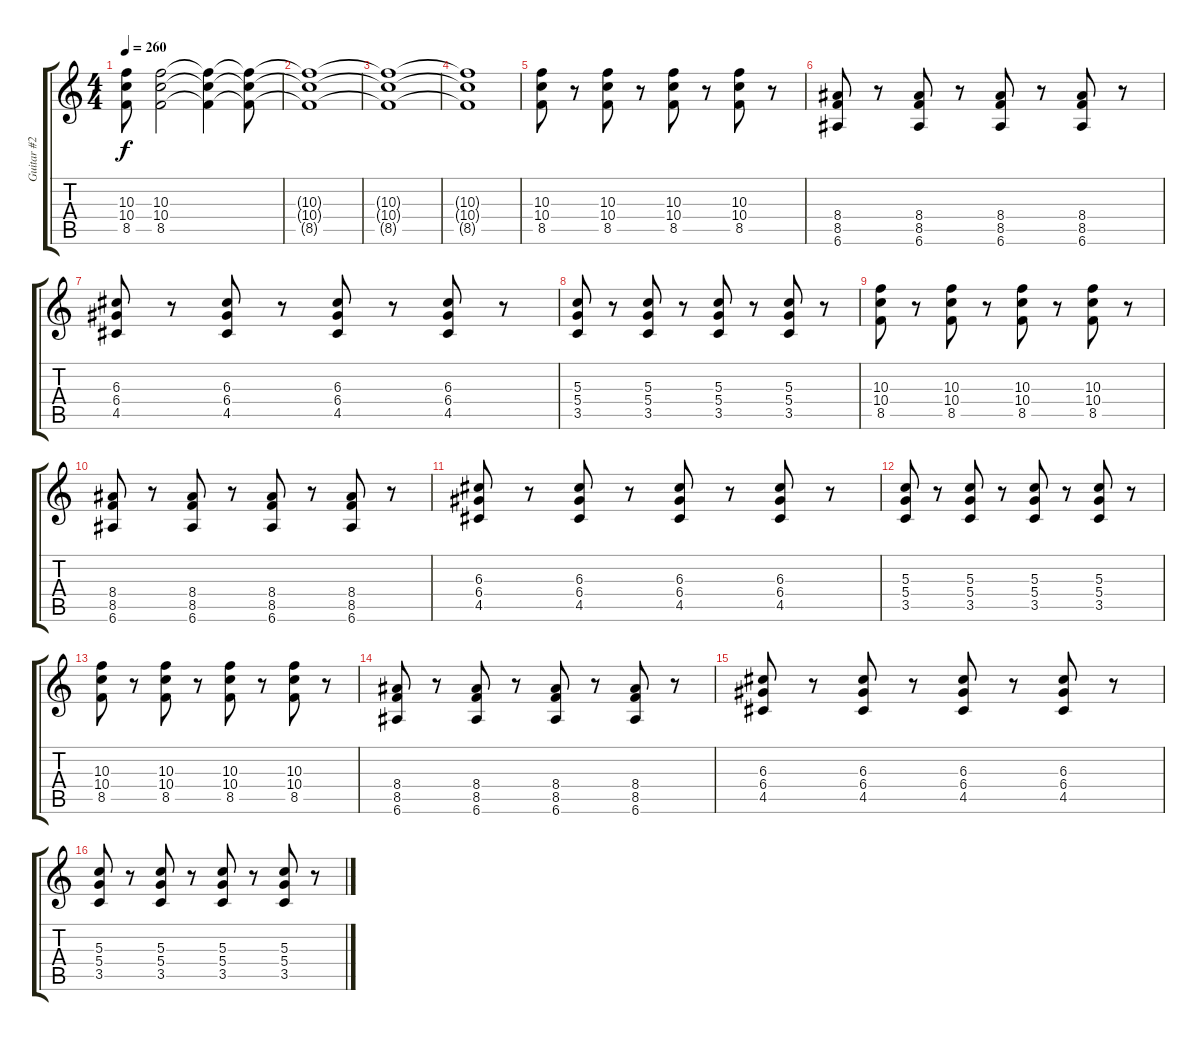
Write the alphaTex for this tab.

\track ("Guitar #2" "Guitar #2") {instrument overdrivenguitar}
\staff {score tabs}
\tuning (E4 B3 G3 D3 A2 E2) {hide}
\ts (4 4)
\tempo 260
\clef g2
\ks c
(10.3 10.4 8.5).8{dy f instrument overdrivenguitar} (10.3 10.4 8.5).2 (10.3{t} 10.4{t} 8.5{t}).4 (10.3{t} 10.4{t} 8.5{t}).8 |
(10.3{t} 10.4{t} 8.5{t}).1 |
(10.3{t} 10.4{t} 8.5{t}).1 |
(10.3{t} 10.4{t} 8.5{t}).1 |
(10.3 10.4 8.5).8 r.8 (10.3 10.4 8.5).8 r.8 (10.3 10.4 8.5).8 r.8 (10.3 10.4 8.5).8 r.8 |
(8.4 8.5 6.6).8 r.8 (8.4 8.5 6.6).8 r.8 (8.4 8.5 6.6).8 r.8 (8.4 8.5 6.6).8 r.8 |
(6.3 6.4 4.5).8 r.8 (6.3 6.4 4.5).8 r.8 (6.3 6.4 4.5).8 r.8 (6.3 6.4 4.5).8 r.8 |
(5.3 5.4 3.5).8 r.8 (5.3 5.4 3.5).8 r.8 (5.3 5.4 3.5).8 r.8 (5.3 5.4 3.5).8 r.8 |
(10.3 10.4 8.5).8 r.8 (10.3 10.4 8.5).8 r.8 (10.3 10.4 8.5).8 r.8 (10.3 10.4 8.5).8 r.8 |
(8.4 8.5 6.6).8 r.8 (8.4 8.5 6.6).8 r.8 (8.4 8.5 6.6).8 r.8 (8.4 8.5 6.6).8 r.8 |
(6.3 6.4 4.5).8 r.8 (6.3 6.4 4.5).8 r.8 (6.3 6.4 4.5).8 r.8 (6.3 6.4 4.5).8 r.8 |
(5.3 5.4 3.5).8 r.8 (5.3 5.4 3.5).8 r.8 (5.3 5.4 3.5).8 r.8 (5.3 5.4 3.5).8 r.8 |
(10.3 10.4 8.5).8 r.8 (10.3 10.4 8.5).8 r.8 (10.3 10.4 8.5).8 r.8 (10.3 10.4 8.5).8 r.8 |
(8.4 8.5 6.6).8 r.8 (8.4 8.5 6.6).8 r.8 (8.4 8.5 6.6).8 r.8 (8.4 8.5 6.6).8 r.8 |
(6.3 6.4 4.5).8 r.8 (6.3 6.4 4.5).8 r.8 (6.3 6.4 4.5).8 r.8 (6.3 6.4 4.5).8 r.8 |
(5.3 5.4 3.5).8 r.8 (5.3 5.4 3.5).8 r.8 (5.3 5.4 3.5).8 r.8 (5.3 5.4 3.5).8 r.8
